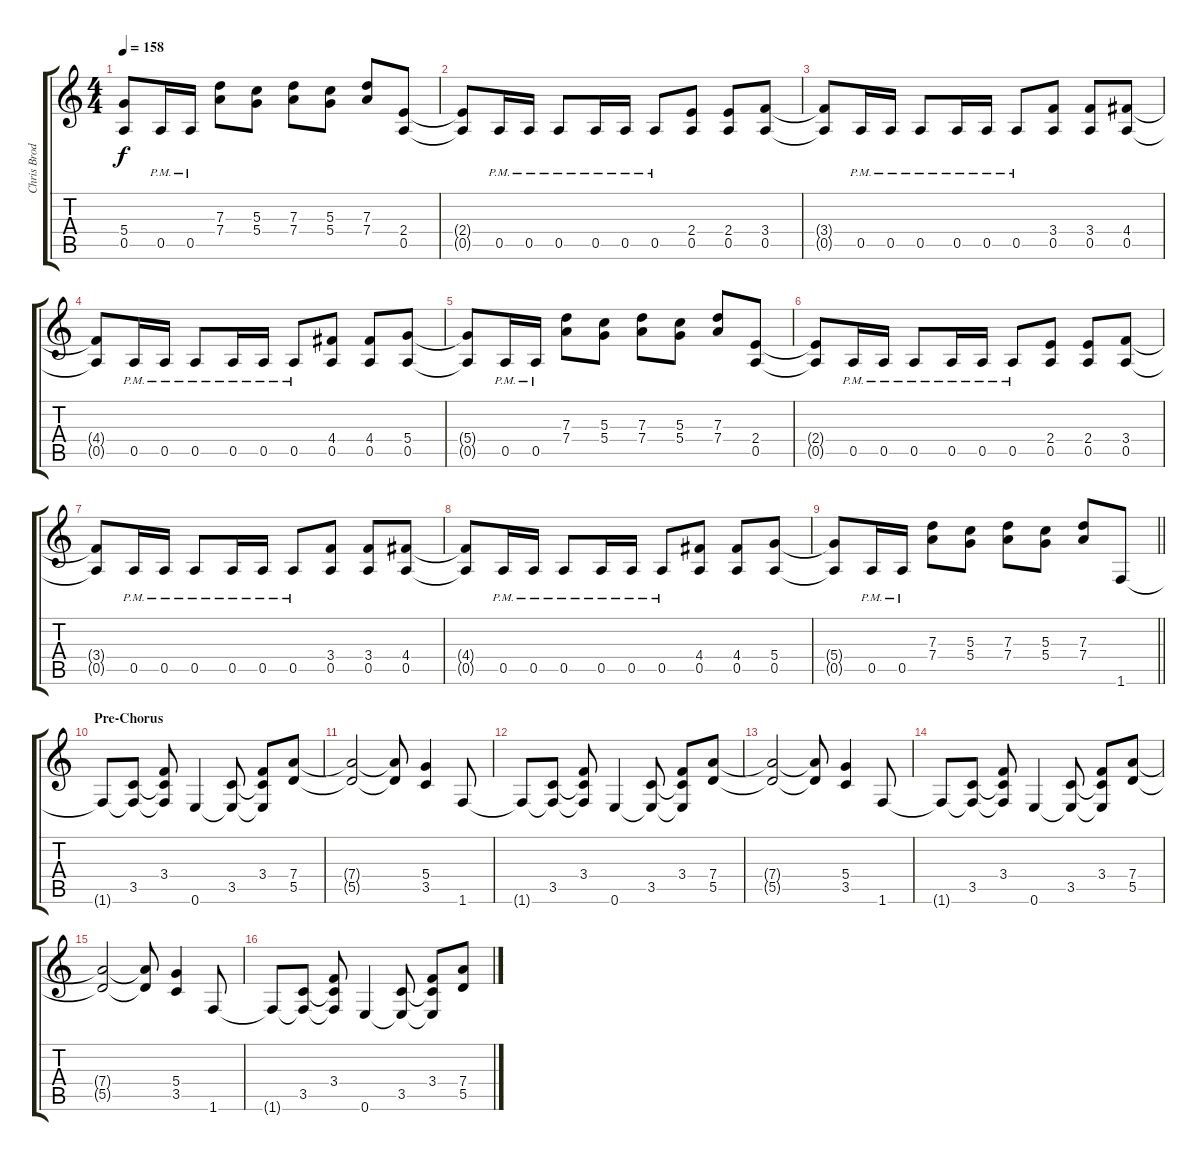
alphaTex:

\track ("Chris Broderick" "Chris Brod") {instrument distortionguitar}
\staff {score tabs}
\tuning (E4 B3 G3 D3 A2 E2) {hide}
\ts (4 4)
\tempo 158
\clef g2
\ks c
(5.4{t} 0.5{t}).8{dy f} 0.5{pm}.16 0.5{pm}.16 (7.3 7.4).8 (5.3 5.4).8 (7.3 7.4).8 (5.3 5.4).8 (7.3 7.4).8 (2.4 0.5).8 |
(2.4{t} 0.5{t}).8 0.5{pm}.16 0.5{pm}.16 0.5{pm}.8 0.5{pm}.16 0.5{pm}.16 0.5{pm}.8 (2.4 0.5).8 (2.4 0.5).8 (3.4 0.5).8 |
(3.4{t} 0.5{t}).8 0.5{pm}.16 0.5{pm}.16 0.5{pm}.8 0.5{pm}.16 0.5{pm}.16 0.5{pm}.8 (3.4 0.5).8 (3.4 0.5).8 (4.4 0.5).8 |
(4.4{t} 0.5{t}).8 0.5{pm}.16 0.5{pm}.16 0.5{pm}.8 0.5{pm}.16 0.5{pm}.16 0.5{pm}.8 (4.4 0.5).8 (4.4 0.5).8 (5.4 0.5).8 |
(5.4{t} 0.5{t}).8 0.5{pm}.16 0.5{pm}.16 (7.3 7.4).8 (5.3 5.4).8 (7.3 7.4).8 (5.3 5.4).8 (7.3 7.4).8 (2.4 0.5).8 |
(2.4{t} 0.5{t}).8 0.5{pm}.16 0.5{pm}.16 0.5{pm}.8 0.5{pm}.16 0.5{pm}.16 0.5{pm}.8 (2.4 0.5).8 (2.4 0.5).8 (3.4 0.5).8 |
(3.4{t} 0.5{t}).8 0.5{pm}.16 0.5{pm}.16 0.5{pm}.8 0.5{pm}.16 0.5{pm}.16 0.5{pm}.8 (3.4 0.5).8 (3.4 0.5).8 (4.4 0.5).8 |
(4.4{t} 0.5{t}).8 0.5{pm}.16 0.5{pm}.16 0.5{pm}.8 0.5{pm}.16 0.5{pm}.16 0.5{pm}.8 (4.4 0.5).8 (4.4 0.5).8 (5.4 0.5).8 |
\barLineRight lightlight
(5.4{t} 0.5{t}).8 0.5{pm}.16 0.5{pm}.16 (7.3 7.4).8 (5.3 5.4).8 (7.3 7.4).8 (5.3 5.4).8 (7.3 7.4).8 1.6.8 |
\section ("" "Pre-Chorus")
1.6{t}.8 (3.5 1.6{t}).8 (3.4 3.5{t} 1.6{t}).8 0.6.4 (3.5 0.6{t}).8 (3.4 3.5{t} 0.6{t}).8 (7.4 5.5).8 |
(7.4{t} 5.5{t}).2 (7.4{t} 5.5{t}).8 (5.4 3.5).4 1.6.8 |
1.6{t}.8 (3.5 1.6{t}).8 (3.4 3.5{t} 1.6{t}).8 0.6.4 (3.5 0.6{t}).8 (3.4 3.5{t} 0.6{t}).8 (7.4 5.5).8 |
(7.4{t} 5.5{t}).2 (7.4{t} 5.5{t}).8 (5.4 3.5).4 1.6.8 |
1.6{t}.8 (3.5 1.6{t}).8 (3.4 3.5{t} 1.6{t}).8 0.6.4 (3.5 0.6{t}).8 (3.4 3.5{t} 0.6{t}).8 (7.4 5.5).8 |
(7.4{t} 5.5{t}).2 (7.4{t} 5.5{t}).8 (5.4 3.5).4 1.6.8 |
1.6{t}.8 (3.5 1.6{t}).8 (3.4 3.5{t} 1.6{t}).8 0.6.4 (3.5 0.6{t}).8 (3.4 3.5{t} 0.6{t}).8 (7.4 5.5).8
